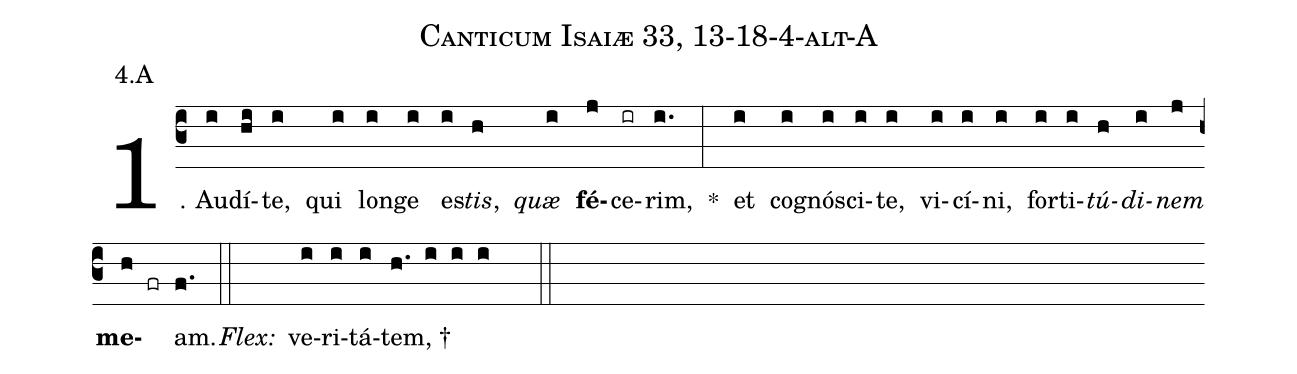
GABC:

name: Canticum Isaiæ 33, 13-18-4-alt-A;
annotation: 4.A;
%%
(c3)1. Au(i)dí(hi)te,(i) qui(i) lon(i)ge(i) es(i)<i>tis</i>,(h) <i>quæ</i>(i) <b>fé</b>(j)ce(ir)rim,(i.) *(:) et(i) co(i)gnó(i)sci(i)te,(i) vi(i)cí(i)ni,(i) for(i)ti(i)<i>tú</i>(h)<i>di</i>(i)<i>nem</i>(j) <b>me</b>(h fr)am.(f.) (::)
<i>Flex:</i>()  ve(i)ri(i)tá(i)tem, †(h. i i i  ::)
